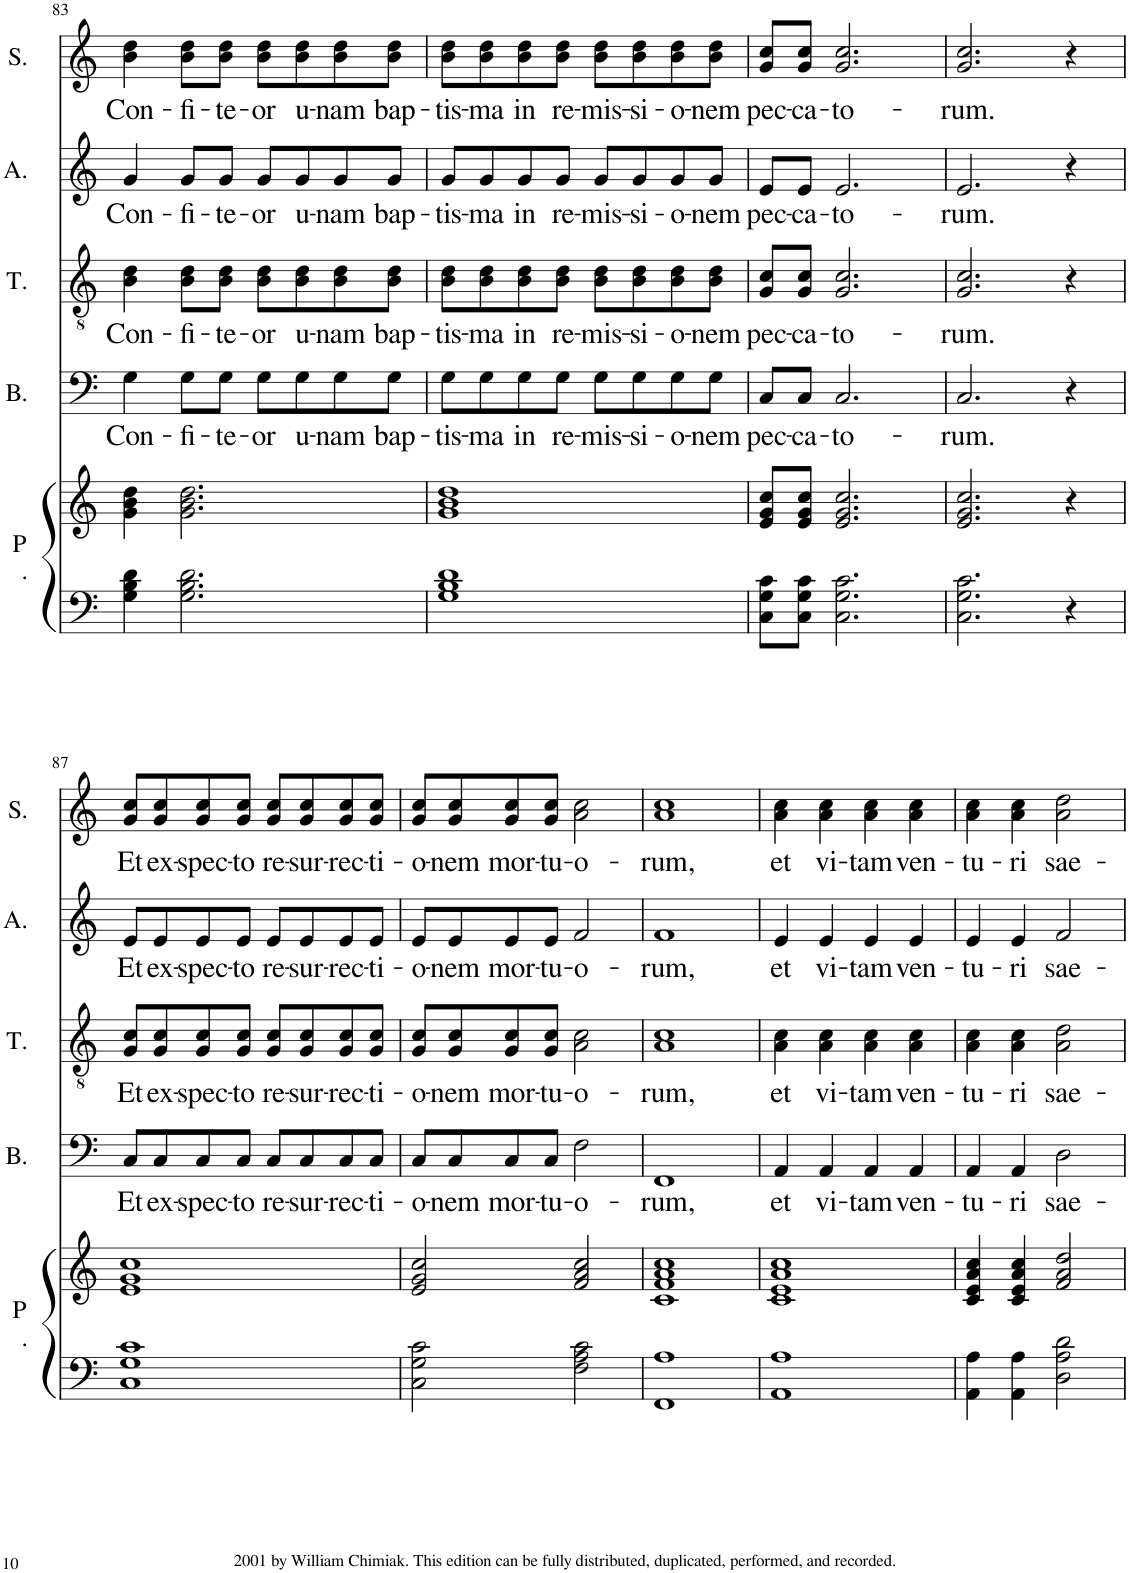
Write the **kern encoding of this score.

**kern	**kern	**kern	**text	**kern	**text	**kern	**text	**kern	**text
*part5	*part5	*part4	*part4	*part3	*part3	*part2	*part2	*part1	*part1
*staff6	*staff5	*staff4	*staff4	*staff3	*staff3	*staff2	*staff2	*staff1	*staff1
*I"Piano (for Rehearsal only)	*	*I"Bass	*	*I"Tenor	*	*I"Alto	*	*I"Soprano	*
*I'P .	*	*I'B.	*	*I'T.	*	*I'A.	*	*I'S.	*
!!LO:PB:g=z
*clefF4	*clefG2	*clefF4	*	*clefGv2	*	*clefG2	*	*clefG2	*
*k[]	*k[]	*k[]	*	*k[]	*	*k[]	*	*k[]	*
*M4/4	*M4/4	*M4/4	*	*M4/4	*	*M4/4	*	*M4/4	*
=83	=83	=83	=83	=83	=83	=83	=83	=83	=83
!	!	!	!LO:LY:b	!	!LO:LY:b	!	!LO:LY:b	!	!LO:LY:b
4G\ 4B\ 4d\	4g\ 4b\ 4dd\	4G\	Con-	4B\ 4d\	Con-	4g/	Con-	4b\ 4dd\	Con-
!	!	!	!LO:LY:b	!	!LO:LY:b	!	!LO:LY:b	!	!LO:LY:b
2.G\ 2.B\ 2.d\	2.g\ 2.b\ 2.dd\	8G\L	-fi-	8B\ 8d\L	-fi-	8g/L	-fi-	8b\ 8dd\L	-fi-
!	!	!	!LO:LY:b	!	!LO:LY:b	!	!LO:LY:b	!	!LO:LY:b
.	.	8G\J	-te-	8B\ 8d\J	-te-	8g/J	-te-	8b\ 8dd\J	-te-
!	!	!	!LO:LY:b	!	!LO:LY:b	!	!LO:LY:b	!	!LO:LY:b
.	.	8G\L	-or	8B\ 8d\L	-or	8g/L	-or	8b\ 8dd\L	-or
!	!	!	!LO:LY:b	!	!LO:LY:b	!	!LO:LY:b	!	!LO:LY:b
.	.	8G\	u-	8B\ 8d\	u-	8g/	u-	8b\ 8dd\	u-
!	!	!	!LO:LY:b	!	!LO:LY:b	!	!LO:LY:b	!	!LO:LY:b
.	.	8G\	-nam	8B\ 8d\	-nam	8g/	-nam	8b\ 8dd\	-nam
!	!	!	!LO:LY:b	!	!LO:LY:b	!	!LO:LY:b	!	!LO:LY:b
.	.	8G\J	bap-	8B\ 8d\J	bap-	8g/J	bap-	8b\ 8dd\J	bap-
=84	=84	=84	=84	=84	=84	=84	=84	=84	=84
!	!	!	!LO:LY:b	!	!LO:LY:b	!	!LO:LY:b	!	!LO:LY:b
1G 1B 1d	1g 1b 1dd	8G\L	-tis-	8B\ 8d\L	-tis-	8g/L	-tis-	8b\ 8dd\L	-tis-
!	!	!	!LO:LY:b	!	!LO:LY:b	!	!LO:LY:b	!	!LO:LY:b
.	.	8G\	-ma	8B\ 8d\	-ma	8g/	-ma	8b\ 8dd\	-ma
!	!	!	!LO:LY:b	!	!LO:LY:b	!	!LO:LY:b	!	!LO:LY:b
.	.	8G\	in	8B\ 8d\	in	8g/	in	8b\ 8dd\	in
!	!	!	!LO:LY:b	!	!LO:LY:b	!	!LO:LY:b	!	!LO:LY:b
.	.	8G\J	re-	8B\ 8d\J	re-	8g/J	re-	8b\ 8dd\J	re-
!	!	!	!LO:LY:b	!	!LO:LY:b	!	!LO:LY:b	!	!LO:LY:b
.	.	8G\L	-mis-	8B\ 8d\L	-mis-	8g/L	-mis-	8b\ 8dd\L	-mis-
!	!	!	!LO:LY:b	!	!LO:LY:b	!	!LO:LY:b	!	!LO:LY:b
.	.	8G\	-si-	8B\ 8d\	-si-	8g/	-si-	8b\ 8dd\	-si-
!	!	!	!LO:LY:b	!	!LO:LY:b	!	!LO:LY:b	!	!LO:LY:b
.	.	8G\	-o-	8B\ 8d\	-o-	8g/	-o-	8b\ 8dd\	-o-
!	!	!	!LO:LY:b	!	!LO:LY:b	!	!LO:LY:b	!	!LO:LY:b
.	.	8G\J	-nem	8B\ 8d\J	-nem	8g/J	-nem	8b\ 8dd\J	-nem
=85	=85	=85	=85	=85	=85	=85	=85	=85	=85
!	!	!	!LO:LY:b	!	!LO:LY:b	!	!LO:LY:b	!	!LO:LY:b
8C\ 8G\ 8c\L	8e/ 8g/ 8cc/L	8C/L	pec-	8G/ 8c/L	pec-	8e/L	pec-	8g/ 8cc/L	pec-
!	!	!	!LO:LY:b	!	!LO:LY:b	!	!LO:LY:b	!	!LO:LY:b
8C\ 8G\ 8c\J	8e/ 8g/ 8cc/J	8C/J	-ca-	8G/ 8c/J	-ca-	8e/J	-ca-	8g/ 8cc/J	-ca-
!	!	!	!LO:LY:b	!	!LO:LY:b	!	!LO:LY:b	!	!LO:LY:b
2.C\ 2.G\ 2.c\	2.e/ 2.g/ 2.cc/	2.C/	-to-	2.G/ 2.c/	-to-	2.e/	-to-	2.g/ 2.cc/	-to-
=86	=86	=86	=86	=86	=86	=86	=86	=86	=86
!	!	!	!LO:LY:b	!	!LO:LY:b	!	!LO:LY:b	!	!LO:LY:b
2.C\ 2.G\ 2.c\	2.e/ 2.g/ 2.cc/	2.C/	-rum.	2.G/ 2.c/	-rum.	2.e/	-rum.	2.g/ 2.cc/	-rum.
4r	4r	4r	.	4r	.	4r	.	4r	.
!!LO:LB:g=z
=87	=87	=87	=87	=87	=87	=87	=87	=87	=87
!	!	!	!LO:LY:b	!	!LO:LY:b	!	!LO:LY:b	!	!LO:LY:b
1C 1G 1c	1e 1g 1cc	8C/L	Et	8G/ 8c/L	Et	8e/L	Et	8g/ 8cc/L	Et
!	!	!	!LO:LY:b	!	!LO:LY:b	!	!LO:LY:b	!	!LO:LY:b
.	.	8C/	ex-	8G/ 8c/	ex-	8e/	ex-	8g/ 8cc/	ex-
!	!	!	!LO:LY:b	!	!LO:LY:b	!	!LO:LY:b	!	!LO:LY:b
.	.	8C/	-spec-	8G/ 8c/	-spec-	8e/	-spec-	8g/ 8cc/	-spec-
!	!	!	!LO:LY:b	!	!LO:LY:b	!	!LO:LY:b	!	!LO:LY:b
.	.	8C/J	-to	8G/ 8c/J	-to	8e/J	-to	8g/ 8cc/J	-to
!	!	!	!LO:LY:b	!	!LO:LY:b	!	!LO:LY:b	!	!LO:LY:b
.	.	8C/L	re-	8G/ 8c/L	re-	8e/L	re-	8g/ 8cc/L	re-
!	!	!	!LO:LY:b	!	!LO:LY:b	!	!LO:LY:b	!	!LO:LY:b
.	.	8C/	-sur-	8G/ 8c/	-sur-	8e/	-sur-	8g/ 8cc/	-sur-
!	!	!	!LO:LY:b	!	!LO:LY:b	!	!LO:LY:b	!	!LO:LY:b
.	.	8C/	-rec-	8G/ 8c/	-rec-	8e/	-rec-	8g/ 8cc/	-rec-
!	!	!	!LO:LY:b	!	!LO:LY:b	!	!LO:LY:b	!	!LO:LY:b
.	.	8C/J	-ti-	8G/ 8c/J	-ti-	8e/J	-ti-	8g/ 8cc/J	-ti-
=88	=88	=88	=88	=88	=88	=88	=88	=88	=88
!	!	!	!LO:LY:b	!	!LO:LY:b	!	!LO:LY:b	!	!LO:LY:b
2C\ 2G\ 2c\	2e/ 2g/ 2cc/	8C/L	-o-	8G/ 8c/L	-o-	8e/L	-o-	8g/ 8cc/L	-o-
!	!	!	!LO:LY:b	!	!LO:LY:b	!	!LO:LY:b	!	!LO:LY:b
.	.	8C/	-nem	8G/ 8c/	-nem	8e/	-nem	8g/ 8cc/	-nem
!	!	!	!LO:LY:b	!	!LO:LY:b	!	!LO:LY:b	!	!LO:LY:b
.	.	8C/	mor-	8G/ 8c/	mor-	8e/	mor-	8g/ 8cc/	mor-
!	!	!	!LO:LY:b	!	!LO:LY:b	!	!LO:LY:b	!	!LO:LY:b
.	.	8C/J	-tu-	8G/ 8c/J	-tu-	8e/J	-tu-	8g/ 8cc/J	-tu-
!	!	!	!LO:LY:b	!	!LO:LY:b	!	!LO:LY:b	!	!LO:LY:b
2F\ 2A\ 2c\	2f/ 2a/ 2cc/	2F\	-o-	2A\ 2c\	-o-	2f/	-o-	2a\ 2cc\	-o-
=89	=89	=89	=89	=89	=89	=89	=89	=89	=89
!	!	!	!LO:LY:b	!	!LO:LY:b	!	!LO:LY:b	!	!LO:LY:b
1FF 1A	1c 1f 1a 1cc	1FF	-rum,	1A 1c	-rum,	1f	-rum,	1a 1cc	-rum,
=90	=90	=90	=90	=90	=90	=90	=90	=90	=90
!	!	!	!LO:LY:b	!	!LO:LY:b	!	!LO:LY:b	!	!LO:LY:b
1AA 1A	1c 1e 1a 1cc	4AA/	et	4A\ 4c\	et	4e/	et	4a\ 4cc\	et
!	!	!	!LO:LY:b	!	!LO:LY:b	!	!LO:LY:b	!	!LO:LY:b
.	.	4AA/	vi-	4A\ 4c\	vi-	4e/	vi-	4a\ 4cc\	vi-
!	!	!	!LO:LY:b	!	!LO:LY:b	!	!LO:LY:b	!	!LO:LY:b
.	.	4AA/	-tam	4A\ 4c\	-tam	4e/	-tam	4a\ 4cc\	-tam
!	!	!	!LO:LY:b	!	!LO:LY:b	!	!LO:LY:b	!	!LO:LY:b
.	.	4AA/	ven-	4A\ 4c\	ven-	4e/	ven-	4a\ 4cc\	ven-
=91	=91	=91	=91	=91	=91	=91	=91	=91	=91
!	!	!	!LO:LY:b	!	!LO:LY:b	!	!LO:LY:b	!	!LO:LY:b
4AA\ 4A\	4c/ 4e/ 4a/ 4cc/	4AA/	-tu-	4A\ 4c\	-tu-	4e/	-tu-	4a\ 4cc\	-tu-
!	!	!	!LO:LY:b	!	!LO:LY:b	!	!LO:LY:b	!	!LO:LY:b
4AA\ 4A\	4c/ 4e/ 4a/ 4cc/	4AA/	-ri	4A\ 4c\	-ri	4e/	-ri	4a\ 4cc\	-ri
!	!	!	!LO:LY:b	!	!LO:LY:b	!	!LO:LY:b	!	!LO:LY:b
2D\ 2A\ 2d\	2f/ 2a/ 2dd/	2D\	sae-	2A\ 2d\	sae-	2f/	sae-	2a\ 2dd\	sae-
=	=	=	=	=	=	=	=	=	=
*-	*-	*-	*-	*-	*-	*-	*-	*-	*-
